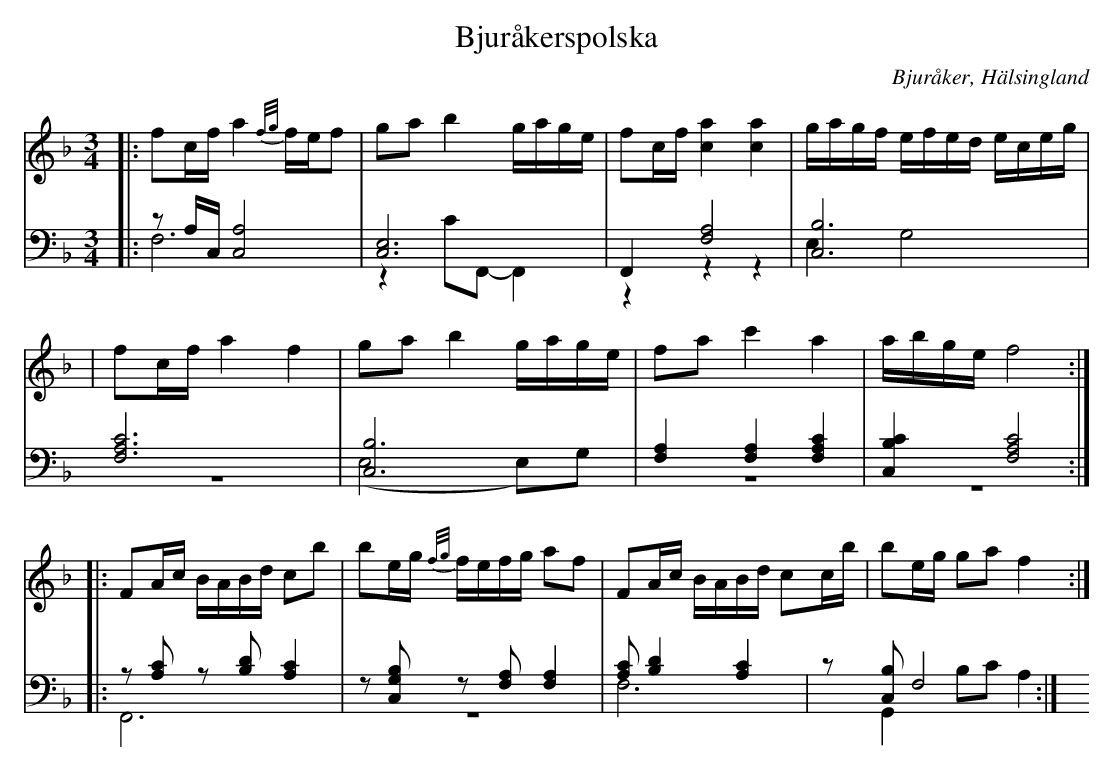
X:1
T: Bjuråkerspolska
O: Bjuråker, Hälsingland
M: 3/4
L: 1/8
K: F
V:1
V:2
V:3 merge
V: 1
|:fc/f/ a2 {f/g/}f/e/f|ga b2 g/a/g/e/|fc/f/ [c2a2] [c2a2]|g/a/g/f/ e/f/e/d/ e/c/e/g/|
|fc/f/ a2 f2|ga b2 g/a/g/e/|fa c'2 a2| a/b/g/e/ f4:|
|:FA/c/ B/A/B/d/ cb|be/g/ {f/g/}f/e/f/g/ af|FA/c/ B/A/B/d/ cc/b/|be/g/ ga f2:|
V:2 clef=bass
|:zA,/C,/ [A,4C,4]|[C,6E,6]|F,,2 [F,4A,4]|[C,6B,6]|
[F,6A,6C6]|[C,6B,6]|[F,2A,2] [F,2A,2] [F,2A,2C2]|[C,2B,2C2] [F,4A,4C4]:|
 |:z[A,C] z[B,D] [A,2C2]|z[C,G,B,] z[F,A,] [F,2A,2]|[A,C] [B,2D2] [A,2C2]|z[C,B,] F,4 :|
V:3 clef=bass
 |:F,6|z2 CF,,-F,,2|z2 z2 z2|E,2 G,4|
 |z6|(E,4 E,)G,|z6|z6:|
|:F,,6|z6|F,6|G,,2 B,C A,2:|
